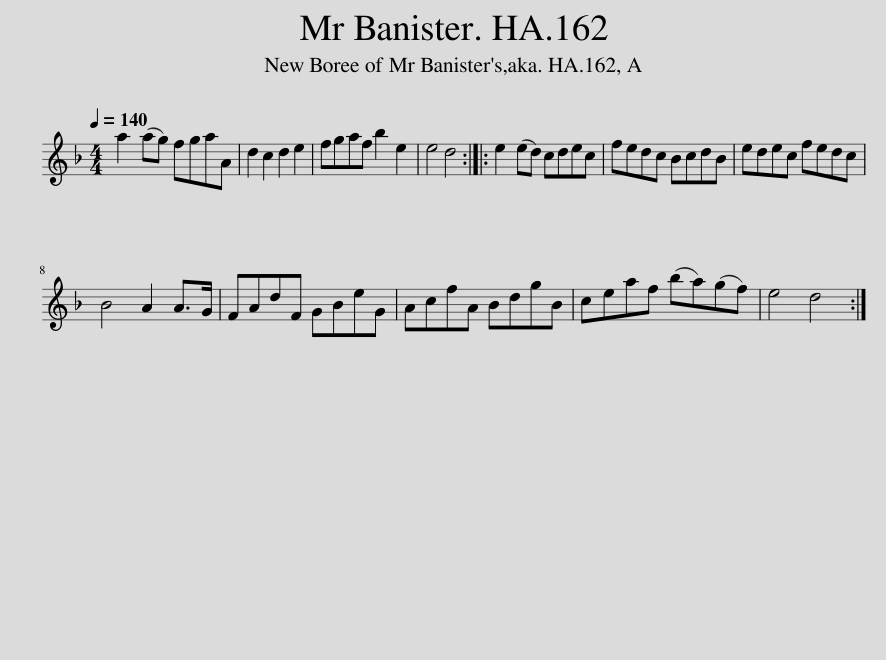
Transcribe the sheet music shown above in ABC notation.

X:1
L:1/8
Q:1/4=140
M:4/4
I:linebreak $
K:Dmin
V:1 treble
V:1
 a2 (ag) fgaA | d2 c2 d2 e2 | fgaf b2 e2 | e4 d4 :: e2 (ed) cdec | %5
 fedc BcdB | edec fedc |$ B4 A2 A>G | FAdF GBeG | AcfA BdgB | %10
 ceaf (ba)(gf) | e4 d4 :| %12
